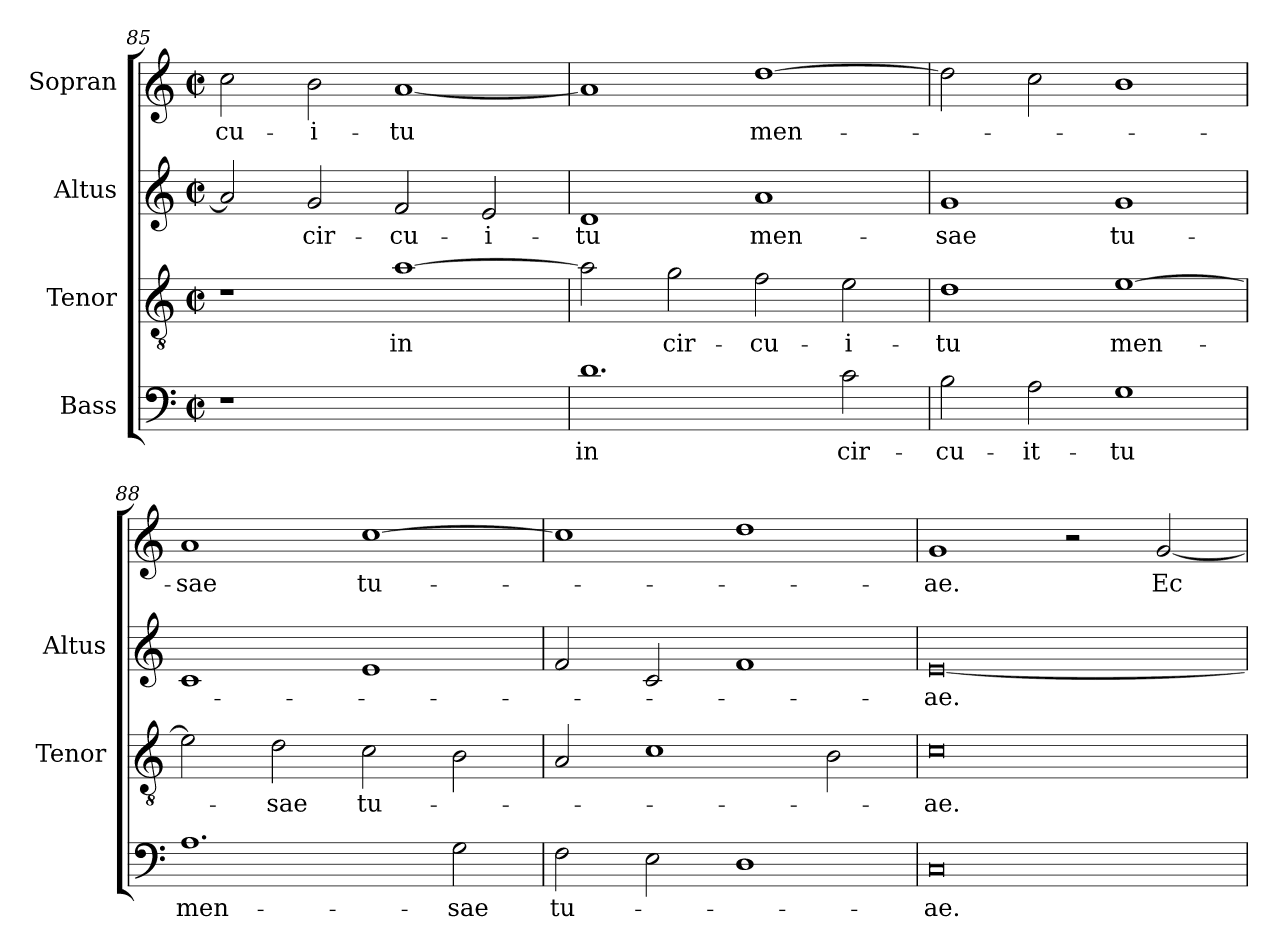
**kern	**text	**kern	**text	**kern	**text	**kern	**text
*part4	*part4	*part3	*part3	*part2	*part2	*part1	*part1
*staff4	*staff4	*staff3	*staff3	*staff2	*staff2	*staff1	*staff1
*I"Bass	*	*I"Tenor	*	*I"Altus	*	*I"Sopran	*
*	*	*I'Tenor	*	*I'Altus	*	*	*
*clefF4	*	*clefGv2	*	*clefG2	*	*clefG2	*
*	*	*ITrd7c12	*	*	*	*	*
*k[]	*	*k[]	*	*k[]	*	*k[]	*
*C:	*	*C:	*	*C:	*	*C:	*
*M2/2	*	*M2/2	*	*M2/2	*	*M2/2	*
*met(c|)	*	*met(c|)	*	*met(c|)	*	*met(c|)	*
=85	=85	=85	=85	=85	=85	=85	=85
!LO:N:vis=1	!	!	!	!	!	!	!
!	!	!	!	!	!	!	!LO:LY:b:color=#000000
1r	.	1r	.	2ai/]	.	2cci\	-cu-
!	!	!	!	!	!LO:LY:b:color=#000000	!	!
!	!	!	!	!	!	!	!LO:LY:b:color=#000000
.	.	.	.	2gi/	cir-	2bi\	-i-
!	!	!	!LO:LY:b:color=#000000	!	!	!	!
!	!	!	!	!	!LO:LY:b:color=#000000	!	!
!	!	!	!	!	!	!	!LO:LY:b:color=#000000
1ryy	.	[>1Ai	in	2fi/	-cu-	[<1ai	-tu
!	!	!	!	!	!LO:LY:b:color=#000000	!	!
.	.	.	.	2ei/	-i-	.	.
=86	=86	=86	=86	=86	=86	=86	=86
!	!LO:LY:b:color=#000000	!	!	!	!	!	!
!	!	!	!	!	!LO:LY:b:color=#000000	!	!
1.di	in	2Ai\]	.	1di	-tu	1ai]	.
!	!	!	!LO:LY:b:color=#000000	!	!	!	!
.	.	2Gi\	cir-	.	.	.	.
!	!	!	!LO:LY:b:color=#000000	!	!	!	!
!	!	!	!	!	!LO:LY:b:color=#000000	!	!
!	!	!	!	!	!	!	!LO:LY:b:color=#000000
.	.	2Fi\	-cu-	1ai	men-	[>1ddi	men-
!	!LO:LY:b:color=#000000	!	!	!	!	!	!
!	!	!	!LO:LY:b:color=#000000	!	!	!	!
2ci\	cir-	2Ei\	-i-	.	.	.	.
=87	=87	=87	=87	=87	=87	=87	=87
!	!LO:LY:b:color=#000000	!	!	!	!	!	!
!	!	!	!LO:LY:b:color=#000000	!	!	!	!
!	!	!	!	!	!LO:LY:b:color=#000000	!	!
2Bi\	-cu-	1Di	-tu	1gi	-sae	2ddi\]	.
!	!LO:LY:b:color=#000000	!	!	!	!	!	!
2Ai\	-it-	.	.	.	.	2cci\	.
!	!LO:LY:b:color=#000000	!	!	!	!	!	!
!	!	!	!LO:LY:b:color=#000000	!	!	!	!
!	!	!	!	!	!LO:LY:b:color=#000000	!	!
1Gi	-tu	[>1Ei	men-	1gi	tu-	1bi	.
=88	=88	=88	=88	=88	=88	=88	=88
!	!LO:LY:b:color=#000000	!	!	!	!	!	!
!	!	!	!	!	!	!	!LO:LY:b:color=#000000
1.Ai	men-	2Ei\]	.	1ci	.	1ai	-sae
!	!	!	!LO:LY:b:color=#000000	!	!	!	!
.	.	2Di\	-sae	.	.	.	.
!	!	!	!LO:LY:b:color=#000000	!	!	!	!
!	!	!	!	!	!	!	!LO:LY:b:color=#000000
.	.	2Ci\	tu-	1ei	.	[>1cci	tu-
!	!LO:LY:b:color=#000000	!	!	!	!	!	!
2Gi\	-sae	2BBi\	.	.	.	.	.
=89	=89	=89	=89	=89	=89	=89	=89
!	!LO:LY:b:color=#000000	!	!	!	!	!	!
2Fi\	tu-	2AAi/	.	2fi/	.	1cci]	.
2Ei\	.	1Ci	.	2ci/	.	.	.
1Di	.	.	.	1fi	.	1ddi	.
.	.	2BBi\	.	.	.	.	.
!!LO:LB:g=z
=90	=90	=90	=90	=90	=90	=90	=90
!	!LO:LY:b:color=#000000	!	!	!	!	!	!
!	!	!	!LO:LY:b:color=#000000	!	!	!	!
!	!	!	!	!	!LO:LY:b:color=#000000	!	!
!	!	!	!	!	!	!	!LO:LY:b:color=#000000
0Ci	-ae.	0Ci	-ae.	[<0ei	-ae.	1gi	-ae.
.	.	.	.	.	.	2r	.
!	!	!	!	!	!	!	!LO:LY:b:color=#000000
.	.	.	.	.	.	[<2gi/	Ec-
=	=	=	=	=	=	=	=
*-	*-	*-	*-	*-	*-	*-	*-
